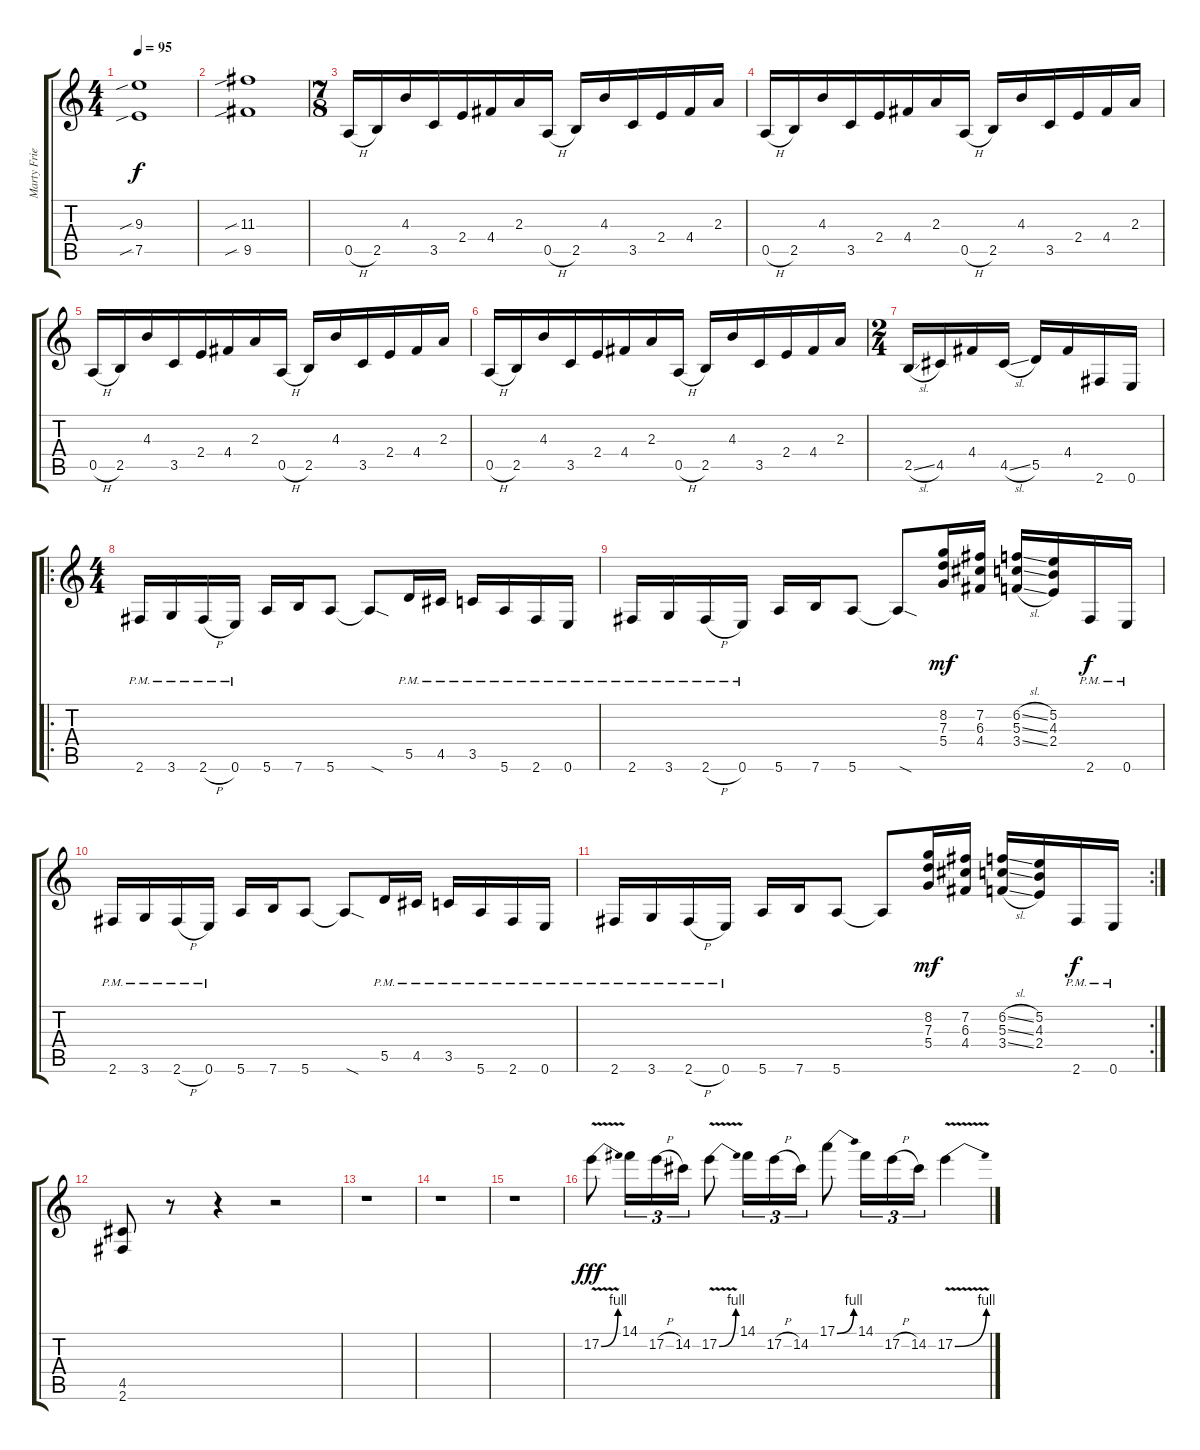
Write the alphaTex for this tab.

\track ("Marty Friedman" "Marty Frie") {instrument distortionguitar}
\staff {score tabs}
\tuning (E4 B3 G3 D3 A2 E2) {hide}
\ts (4 4)
\tempo 95
\clef g2
\ks c
(9.3{sib} 7.5{sib}).1{dy f} |
(11.3{sib} 9.5{sib}).1 |
\ts (7 8)
0.5{h}.16 2.5.16 4.3.16 3.5.16 2.4.16 4.4.16 2.3.16 0.5{h}.16 2.5.16 4.3.16 3.5.16 2.4.16 4.4.16 2.3.16 |
0.5{h}.16 2.5.16 4.3.16 3.5.16 2.4.16 4.4.16 2.3.16 0.5{h}.16 2.5.16 4.3.16 3.5.16 2.4.16 4.4.16 2.3.16 |
0.5{h}.16 2.5.16 4.3.16 3.5.16 2.4.16 4.4.16 2.3.16 0.5{h}.16 2.5.16 4.3.16 3.5.16 2.4.16 4.4.16 2.3.16 |
0.5{h}.16 2.5.16 4.3.16 3.5.16 2.4.16 4.4.16 2.3.16 0.5{h}.16 2.5.16 4.3.16 3.5.16 2.4.16 4.4.16 2.3.16 |
\ts (2 4)
2.5{sl}.16 4.5.16 4.4.16 4.5{sl}.16 5.5.16 4.4.16 2.6.16 0.6.16 |
\ro
\ts (4 4)
2.6{pm}.16 3.6{pm}.16 2.6{h pm}.16 0.6{pm}.16 5.6.16 7.6.16 5.6.8 5.6{sod t}.8 5.5{pm}.16 4.5{pm}.16 3.5{pm}.16 5.6{pm}.16 2.6{pm}.16 0.6{pm}.16 |
2.6{pm}.16 3.6{pm}.16 2.6{h pm}.16 0.6{pm}.16 5.6.16 7.6.16 5.6.8 5.6{sod t}.8 (8.2 7.3 5.4).16{dy mf} (7.2 6.3 4.4).16 (6.2{sl} 5.3{sl} 3.4{sl}).16 (5.2 4.3 2.4).16 2.6{pm}.16{dy f} 0.6{pm}.16 |
2.6{pm}.16 3.6{pm}.16 2.6{h pm}.16 0.6{pm}.16 5.6.16 7.6.16 5.6.8 5.6{sod t}.8 5.5{pm}.16 4.5{pm}.16 3.5{pm}.16 5.6{pm}.16 2.6{pm}.16 0.6{pm}.16 |
\rc 2
2.6{pm}.16 3.6{pm}.16 2.6{h pm}.16 0.6{pm}.16 5.6.16 7.6.16 5.6.8 5.6{t}.8 (8.2 7.3 5.4).16{dy mf} (7.2 6.3 4.4).16 (6.2{sl} 5.3{sl} 3.4{sl}).16 (5.2 4.3 2.4).16 2.6{pm}.16{dy f} 0.6{pm}.16 |
(4.5 2.6).8 r.8 r.4 r.2 |
r.1 |
r.1 |
r.1 |
17.2{be (bend 0 0 60 4) v}.8{dy fff} 14.1.16{tu (3 2)} 17.2{h}.16{tu (3 2)} 14.2.16{tu (3 2)} 17.2{be (bend 0 0 60 4) v}.8 14.1.16{tu (3 2)} 17.2{h}.16{tu (3 2)} 14.2.16{tu (3 2)} 17.1{be (bend 0 0 60 4)}.8 14.1.16{tu (3 2)} 17.2{h}.16{tu (3 2)} 14.2.16{tu (3 2)} 17.2{be (bend 0 0 60 4) v}.4
